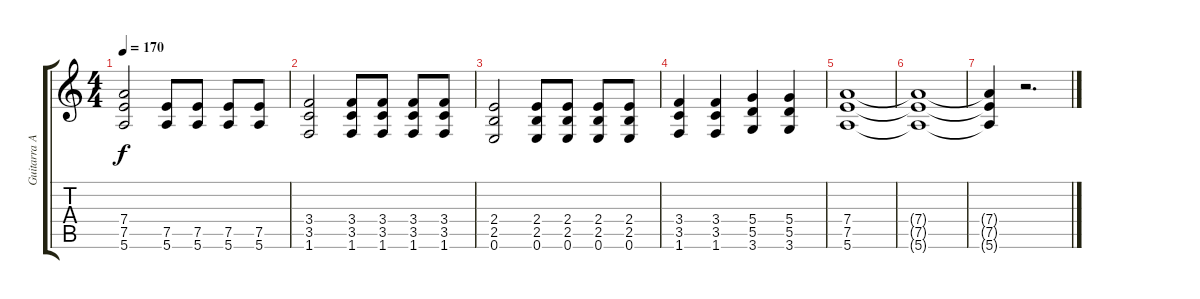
\track ("Guitarra Adicional" "Guitarra A") {instrument distortionguitar}
\staff {score tabs}
\tuning (E4 B3 G3 D3 A2 E2) {hide}
\ts (4 4)
\tempo 170
\clef g2
\ks c
(7.4 7.5 5.6).2{dy f} (7.5 5.6).8 (7.5 5.6).8 (7.5 5.6).8 (7.5 5.6).8 |
(3.4 3.5 1.6).2 (3.4 3.5 1.6).8 (3.4 3.5 1.6).8 (3.4 3.5 1.6).8 (3.4 3.5 1.6).8 |
(2.4 2.5 0.6).2 (2.4 2.5 0.6).8 (2.4 2.5 0.6).8 (2.4 2.5 0.6).8 (2.4 2.5 0.6).8 |
(3.4 3.5 1.6).4 (3.4 3.5 1.6).4 (5.4 5.5 3.6).4 (5.4 5.5 3.6).4 |
(7.4 7.5 5.6).1 |
(7.4{t} 7.5{t} 5.6{t}).1 |
(7.4{t} 7.5{t} 5.6{t}).4 r.2{d}
